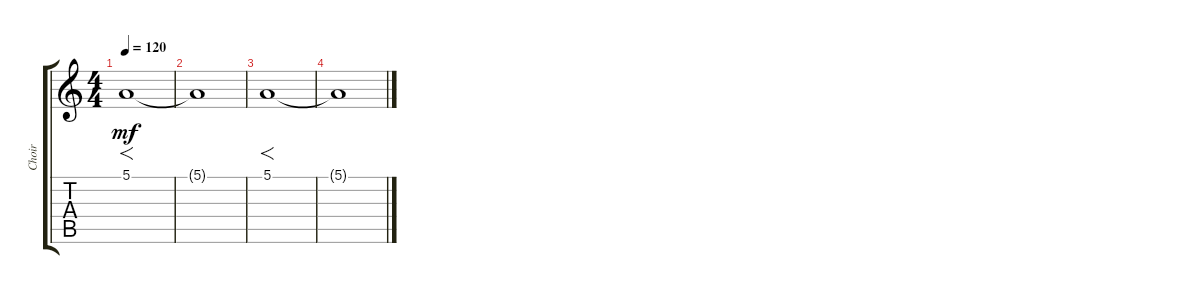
\track ("Choir" "Choir") {instrument choiraahs}
\staff {score tabs}
\tuning (E4 B3 G3 D3 A2 E2) {hide}
\ts (4 4)
\tempo 120
\clef g2
\ks c
5.1.1{f dy mf} |
5.1{t}.1 |
5.1.1{f} |
5.1{t}.1
